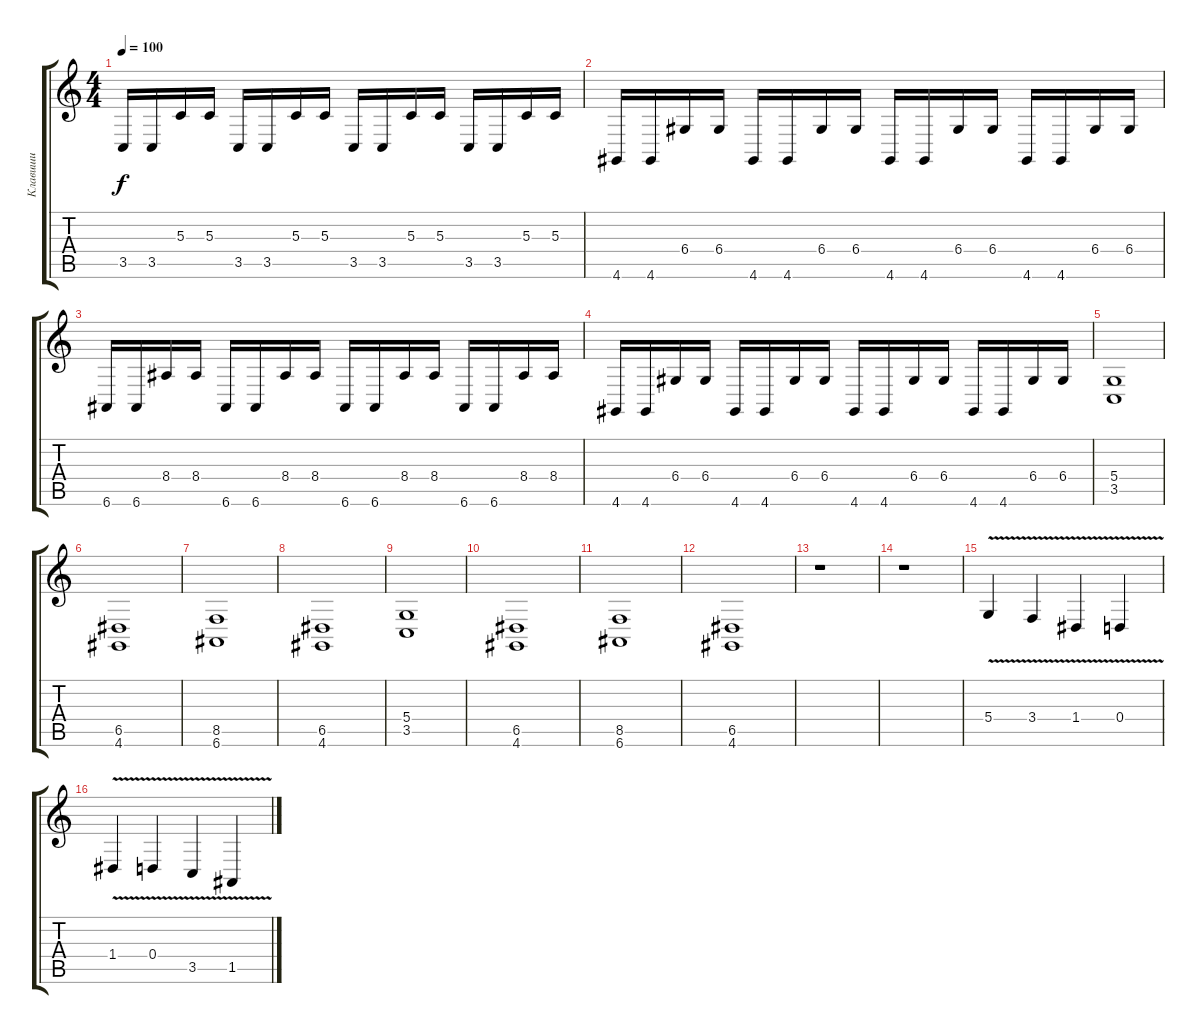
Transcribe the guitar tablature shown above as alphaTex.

\track ("Клавиши" "Клавиши") {instrument harpsichord}
\staff {score tabs}
\tuning (E4 B3 G3 D3 A2 E2) {hide}
\ts (4 4)
\tempo 100
\clef g2
\ks c
3.5.16{dy f} 3.5.16 5.3.16 5.3.16 3.5.16 3.5.16 5.3.16 5.3.16 3.5.16 3.5.16 5.3.16 5.3.16 3.5.16 3.5.16 5.3.16 5.3.16 |
4.6.16 4.6.16 6.4.16 6.4.16 4.6.16 4.6.16 6.4.16 6.4.16 4.6.16 4.6.16 6.4.16 6.4.16 4.6.16 4.6.16 6.4.16 6.4.16 |
6.6.16 6.6.16 8.4.16 8.4.16 6.6.16 6.6.16 8.4.16 8.4.16 6.6.16 6.6.16 8.4.16 8.4.16 6.6.16 6.6.16 8.4.16 8.4.16 |
4.6.16 4.6.16 6.4.16 6.4.16 4.6.16 4.6.16 6.4.16 6.4.16 4.6.16 4.6.16 6.4.16 6.4.16 4.6.16 4.6.16 6.4.16 6.4.16 |
(5.4 3.5).1 |
(6.5 4.6).1 |
(8.5 6.6).1 |
(6.5 4.6).1 |
(5.4 3.5).1 |
(6.5 4.6).1 |
(8.5 6.6).1 |
(6.5 4.6).1 |
r.1 |
r.1 |
5.4{v}.4{instrument lead2sawtooth} 3.4{v}.4 1.4{v}.4 0.4{v}.4 |
1.4{v}.4 0.4{v}.4 3.5{v}.4 1.5{v}.4
